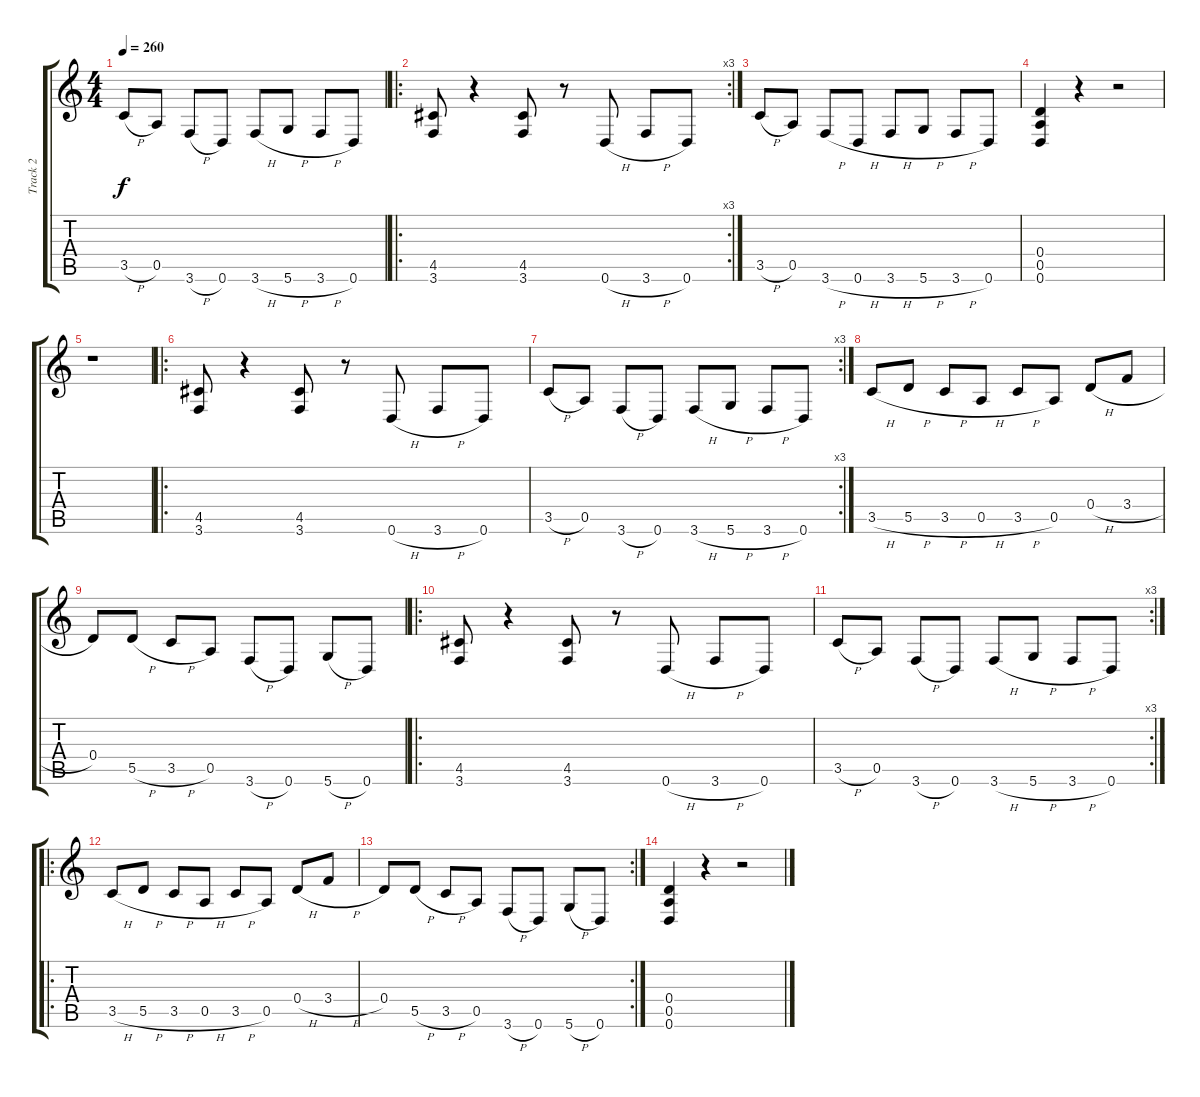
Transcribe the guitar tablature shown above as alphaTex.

\track ("Track 2" "Track 2") {instrument distortionguitar}
\staff {score tabs}
\tuning (E4 B3 G3 D3 A2 D2) {hide}
\ts (4 4)
\tempo 260
\clef g2
\ks c
3.5{h}.8{dy f} 0.5.8 3.6{h}.8 0.6.8 3.6{h}.8 5.6{h}.8 3.6{h}.8 0.6.8 |
\ro
\rc 3
(4.5 3.6).8 r.4 (4.5 3.6).8 r.8 0.6{h}.8 3.6{h}.8 0.6.8 |
3.5{h}.8 0.5.8 3.6{h}.8 0.6{h}.8 3.6{h}.8 5.6{h}.8 3.6{h}.8 0.6.8 |
(0.4 0.5 0.6).4 r.4 r.2 |
r.1 |
\ro
(4.5 3.6).8 r.4 (4.5 3.6).8 r.8 0.6{h}.8 3.6{h}.8 0.6.8 |
\rc 3
3.5{h}.8 0.5.8 3.6{h}.8 0.6.8 3.6{h}.8 5.6{h}.8 3.6{h}.8 0.6.8 |
3.5{h}.8 5.5{h}.8 3.5{h}.8 0.5{h}.8 3.5{h}.8 0.5.8 0.4{h}.8 3.4{h}.8 |
0.4.8 5.5{h}.8 3.5{h}.8 0.5.8 3.6{h}.8 0.6.8 5.6{h}.8 0.6.8 |
\ro
(4.5 3.6).8 r.4 (4.5 3.6).8 r.8 0.6{h}.8 3.6{h}.8 0.6.8 |
\rc 3
3.5{h}.8 0.5.8 3.6{h}.8 0.6.8 3.6{h}.8 5.6{h}.8 3.6{h}.8 0.6.8 |
\ro
3.5{h}.8 5.5{h}.8 3.5{h}.8 0.5{h}.8 3.5{h}.8 0.5.8 0.4{h}.8 3.4{h}.8 |
\rc 2
0.4.8 5.5{h}.8 3.5{h}.8 0.5.8 3.6{h}.8 0.6.8 5.6{h}.8 0.6.8 |
(0.4 0.5 0.6).4 r.4 r.2
